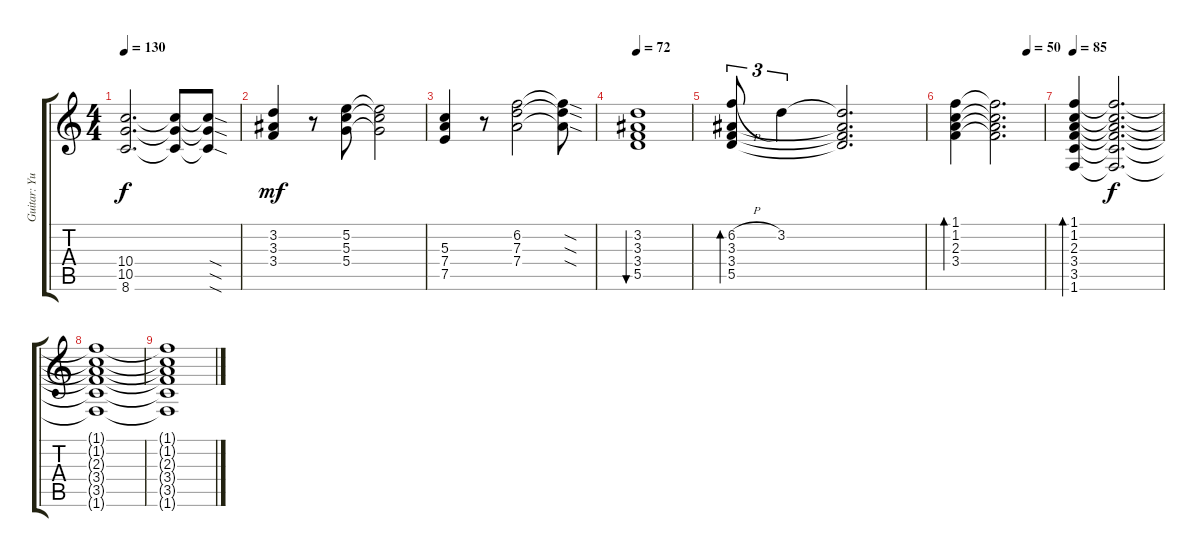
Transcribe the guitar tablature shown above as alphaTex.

\track ("Guitar: Yui Hirasawa" "Guitar: Yu") {instrument distortionguitar}
\staff {score tabs}
\tuning (E4 B3 G3 D3 A2 E2) {hide}
\ts (4 4)
\tempo 130
\clef g2
\ks c
(10.4 10.5 8.6).2{d dy f} (10.4{t} 10.5{t} 8.6{t}).8 (10.4{sod t} 10.5{sod t} 8.6{sod t}).8 |
(3.2 3.3 3.4).4{dy mf volume 12} r.8 (5.2 5.3 5.4).8 (5.2{t} 5.3{t} 5.4{t}).2 |
(5.3 7.4 7.5).4 r.8 (6.2 7.3 7.4).2 (6.2{sod t} 7.3{sod t} 7.4{sod t}).8 |
\tempo 72
(3.2 3.3 3.4 5.5).1{bu 120 volume 8} |
(6.2{h} 3.3 3.4 5.5).8{tu (3 2) bd 120 volume 12} 3.2.4{tu (3 2) volume 8} (3.2{t} 3.3{t} 3.4{t} 5.5{t}).2{d} |
\tempo (50 0.8125)
(1.1 1.2 2.3 3.4).4{bd 120 volume 12} (1.1{t} 1.2{t} 2.3{t} 3.4{t}).2{d volume 8} |
\tempo 85
(1.1 1.2 2.3 3.4 3.5 1.6).4{bd 120 volume 12} (1.1{t} 1.2{t} 2.3{t} 3.4{t} 3.5{t} 1.6{t}).2{d dy f volume 8} |
(1.1{t} 1.2{t} 2.3{t} 3.4{t} 3.5{t} 1.6{t}).1 |
(1.1{t} 1.2{t} 2.3{t} 3.4{t} 3.5{t} 1.6{t}).1
